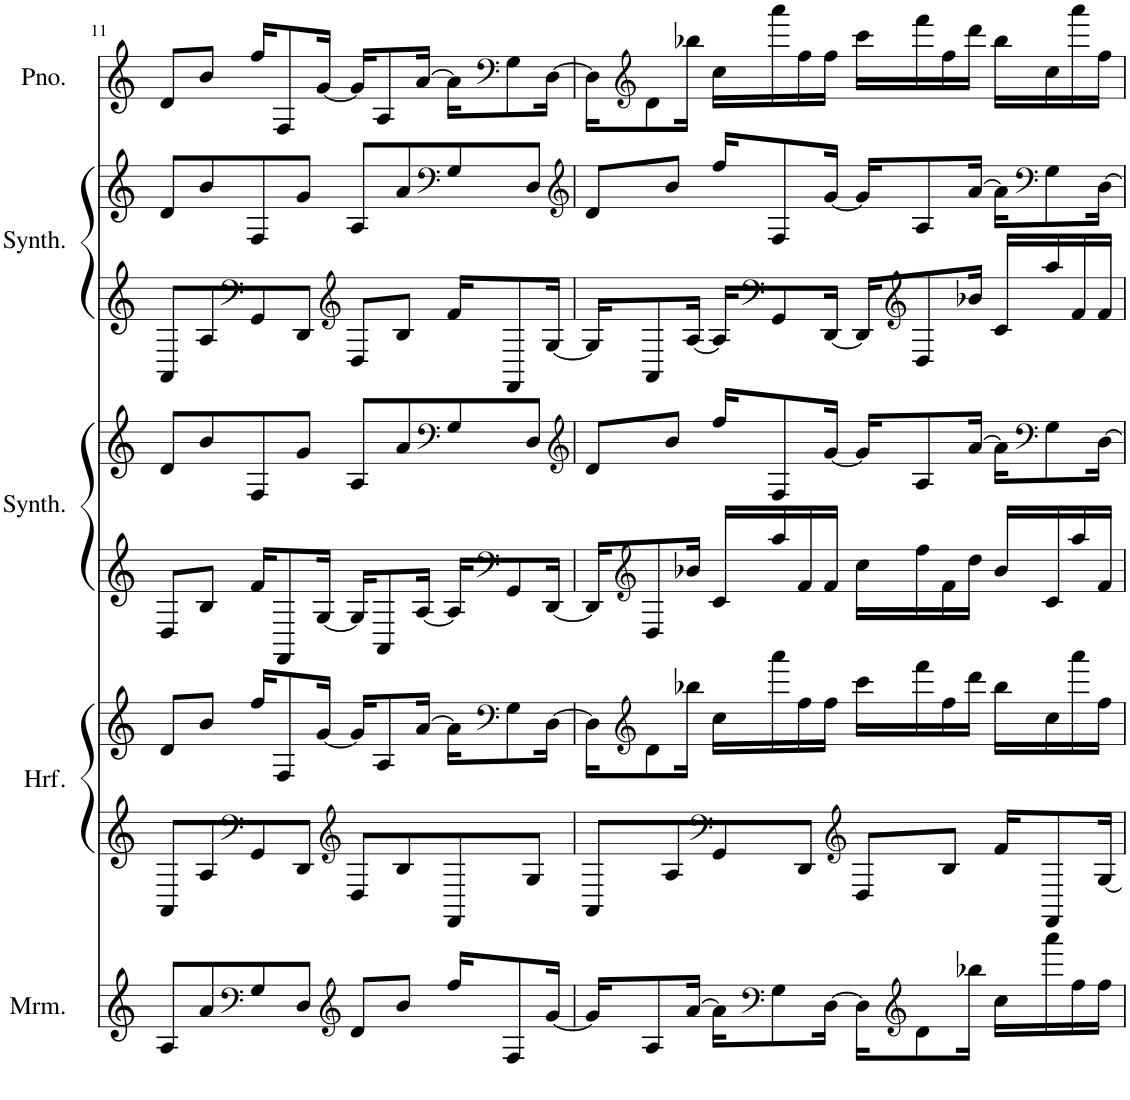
**kern	**kern	**kern	**kern	**kern	**kern	**kern	**kern
*part5	*part4	*part4	*part3	*part3	*part2	*part2	*part1
*staff8	*staff7	*staff6	*staff5	*staff4	*staff3	*staff2	*staff1
*I"Marimba	*I"Harfe	*	*I"String Synthesizer	*	*I"Atmosphere Synthesizer	*	*I"Piano
*I'Mrm.	*I'Hrf.	*	*I'Synth.	*	*I'Synth.	*	*I'Pno.
!!LO:PB:g=z
*clefG2	*clefG2	*clefG2	*clefG2	*clefG2	*clefG2	*clefG2	*clefG2
*k[]	*k[]	*k[]	*k[]	*k[]	*k[]	*k[]	*k[]
*M4/4	*M4/4	*M4/4	*M4/4	*M4/4	*M4/4	*M4/4	*M4/4
=11	=11	=11	=11	=11	=11	=11	=11
8A/L	8AA/L	8d/L	8D/L	8d/L	8AA/L	8d/L	8d/L
8a/	8A/	8b/J	8B/J	8b/	8A/	8b/	8b/J
*clefF4	*clefF4	*	*	*	*clefF4	*	*
8G/	8GG/	16ff/KL	16f/KL	8F/	8GG/	8F/	16ff/KL
.	.	8F/	8FF/	.	.	.	8F/
8D/J	8DD/J	.	.	8g/J	8DD/J	8g/J	.
.	.	[16g/Jk	[16G/Jk	.	.	.	[16g/Jk
*clefG2	*clefG2	*	*	*	*clefG2	*	*
8d/L	8D/L	16g/KL]	16G/KL]	8A/L	8D/L	8A/L	16g/KL]
.	.	8A/	8AA/	.	.	.	8A/
8b/J	8B/	.	.	8a/	8B/J	8a/	.
.	.	[16a/Jk	[16A/Jk	.	.	.	[16a/Jk
*	*	*	*	*clefF4	*	*clefF4	*
16ff/KL	8FF/	16a\KL]	16A/KL]	8G/	16f/KL	8G/	16a\KL]
*	*	*clefF4	*clefF4	*	*	*	*clefF4
8F/	.	8G\	8GG/	.	8FF/	.	8G\
.	8G/J	.	.	8D/J	.	8D/J	.
[16g/Jk	.	[16D\Jk	[16DD/Jk	.	[16G/Jk	.	[16D\Jk
=12	=12	=12	=12	=12	=12	=12	=12
*	*	*	*	*clefG2	*	*clefG2	*
16g/KL]	8AA/L	16D\KL]	16DD/KL]	8d/L	16G/KL]	8d/L	16D\KL]
*	*	*clefG2	*clefG2	*	*	*	*clefG2
8A/	.	8d\	8D/	.	8AA/	.	8d\
.	8A/	.	.	8b/J	.	8b/J	.
[16a/Jk	.	16bb-X\Jk	16b-X/Jk	.	[16A/Jk	.	16bb-X\Jk
*	*clefF4	*	*	*	*	*	*
16a\KL]	8GG/	16cc\LL	16c/LL	16ff/KL	16A/KL]	16ff/KL	16cc\LL
*clefF4	*	*	*	*	*clefF4	*	*
8G\	.	16aaa\	16aa/	8F/	8GG/	8F/	16aaa\
.	8DD/J	16ff\	16f/	.	.	.	16ff\
[16D\Jk	.	16ff\JJ	16f/JJ	[16g/Jk	[16DD/Jk	[16g/Jk	16ff\JJ
*	*clefG2	*	*	*	*	*	*
16D\KL]	8D/L	16ccc\LL	16cc\LL	16g/KL]	16DD/KL]	16g/KL]	16ccc\LL
*clefG2	*	*	*	*	*clefG2	*	*
8d\	.	16fff\	16ff\	8A/	8D/	8A/	16fff\
.	8B/J	16ff\	16f\	.	.	.	16ff\
16bb-X\Jk	.	16ddd\JJ	16dd\JJ	[16a/Jk	16b-X/Jk	[16a/Jk	16ddd\JJ
16cc\LL	16f/KL	16bb-\LL	16b-/LL	16a\KL]	16c/LL	16a\KL]	16bb-\LL
*	*	*	*	*clefF4	*	*clefF4	*
16aaa\	8FF/	16cc\	16c/	8G\	16aa/	8G\	16cc\
16ff\	.	16aaa\	16aa/	.	16f/	.	16aaa\
16ff\JJ	[16G/Jk	16ff\JJ	16f/JJ	[16D\Jk	16f/JJ	[16D\Jk	16ff\JJ
=	=	=	=	=	=	=	=
*-	*-	*-	*-	*-	*-	*-	*-
